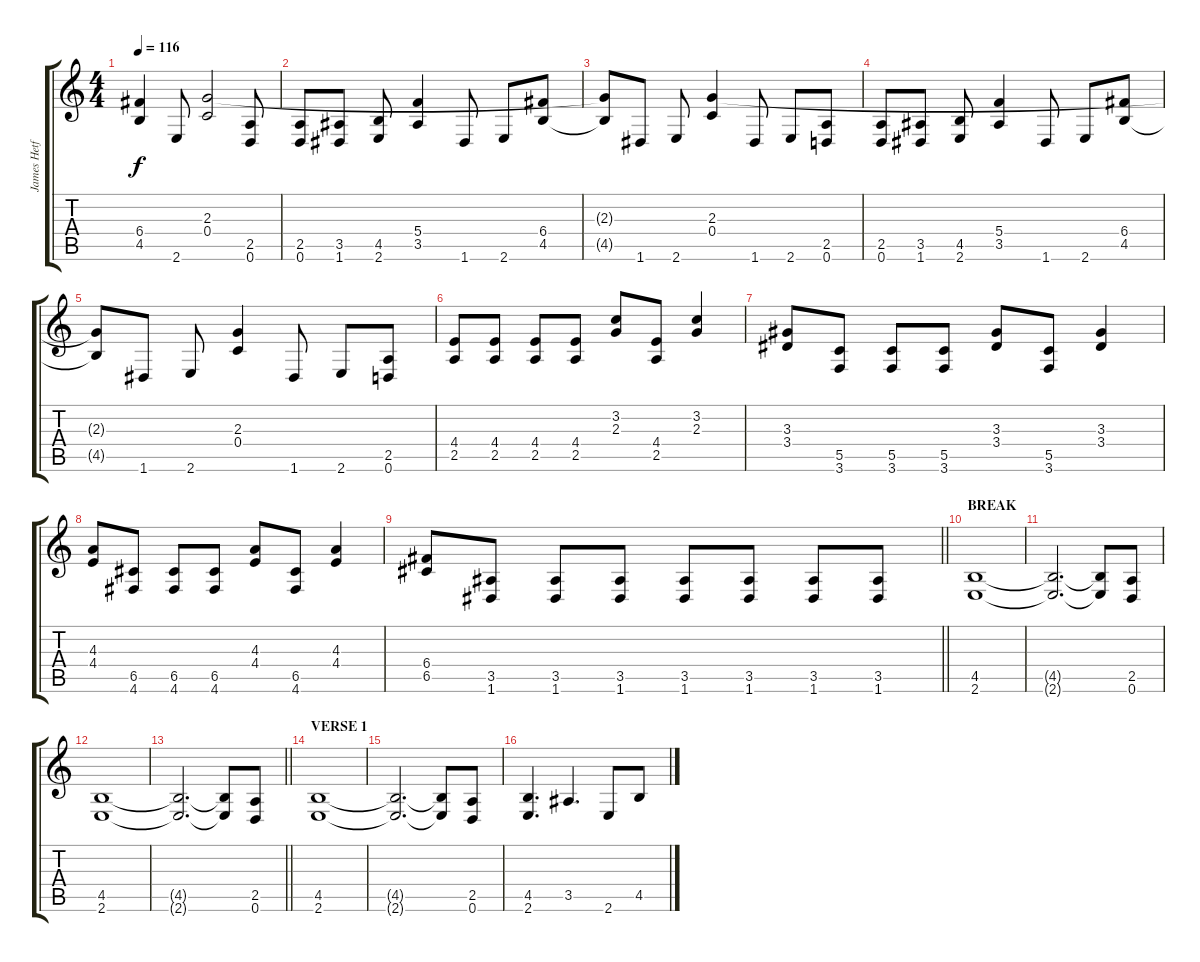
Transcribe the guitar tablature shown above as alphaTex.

\track ("James Hetfeild (Rhythm)" "James Hetf") {instrument overdrivenguitar}
\staff {score tabs}
\tuning (D4 A3 F3 C3 G2 D2) {hide}
\ts (4 4)
\tempo 116
\clef g2
\ks c
(6.4{t} 4.5{t}).4{dy f} 2.6.8 (2.3 0.4).2 (2.5 0.6).8 |
(2.5 0.6).8 (3.5 1.6).8 (4.5 2.6).8 (5.4 3.5).4 1.6.8 2.6.8 (6.4 4.5).8 |
(2.3{t} 4.5{t}).8 1.6.8 2.6.8 (2.3 0.4).4 1.6.8 2.6.8 (2.5 0.6).8 |
(2.5 0.6).8 (3.5 1.6).8 (4.5 2.6).8 (5.4 3.5).4 1.6.8 2.6.8 (6.4 4.5).8 |
(2.3{t} 4.5{t}).8 1.6.8 2.6.8 (2.3 0.4).4 1.6.8 2.6.8 (2.5 0.6).8 |
(4.4 2.5).8 (4.4 2.5).8 (4.4 2.5).8 (4.4 2.5).8 (3.2 2.3).8 (4.4 2.5).8 (3.2 2.3).4 |
(3.3 3.4).8 (5.5 3.6).8 (5.5 3.6).8 (5.5 3.6).8 (3.3 3.4).8 (5.5 3.6).8 (3.3 3.4).4 |
(4.3 4.4).8 (6.5 4.6).8 (6.5 4.6).8 (6.5 4.6).8 (4.3 4.4).8 (6.5 4.6).8 (4.3 4.4).4 |
\barLineRight lightlight
(6.4 6.5).8 (3.5 1.6).8 (3.5 1.6).8 (3.5 1.6).8 (3.5 1.6).8 (3.5 1.6).8 (3.5 1.6).8 (3.5 1.6).8 |
\section ("" "BREAK")
(4.5 2.6).1 |
(4.5{t} 2.6{t}).2{d} (4.5{t} 2.6{t}).8 (2.5 0.6).8 |
(4.5 2.6).1 |
\barLineRight lightlight
(4.5{t} 2.6{t}).2{d} (4.5{t} 2.6{t}).8 (2.5 0.6).8{instrument acousticguitarsteel} |
\section ("" "VERSE 1")
(4.5 2.6).1 |
(4.5{t} 2.6{t}).2{d} (4.5{t} 2.6{t}).8 (2.5 0.6).8 |
(4.5 2.6).4{d} 3.5.4{d} 2.6.8 4.5.8
